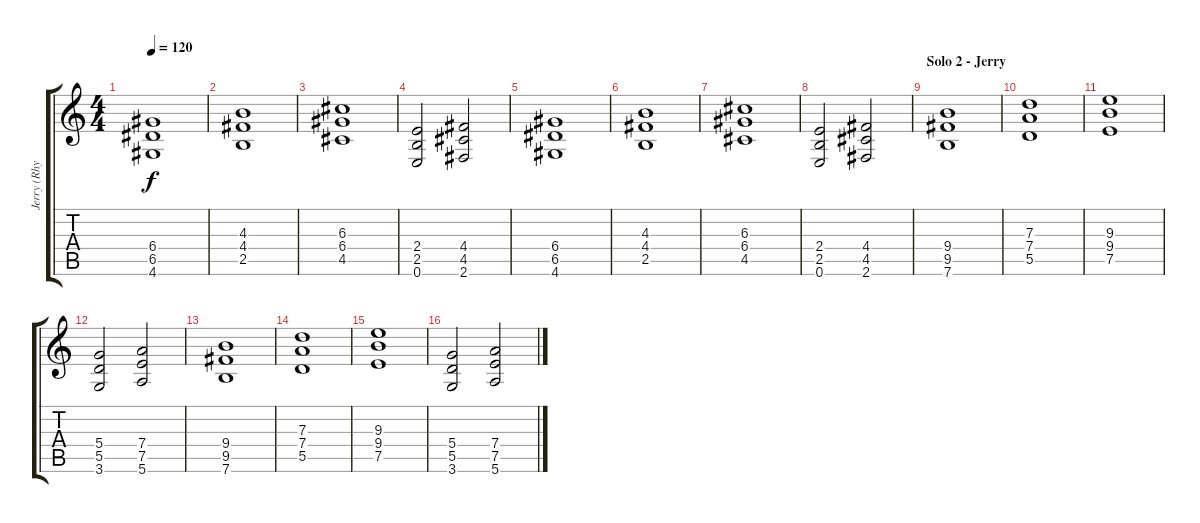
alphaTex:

\track ("Jerry (Rhythm)" "Jerry (Rhy") {instrument distortionguitar}
\staff {score tabs}
\tuning (E4 B3 G3 D3 A2 E2) {hide}
\ts (4 4)
\tempo 120
\clef g2
\ks c
(6.4 6.5 4.6).1{dy f} |
(4.3 4.4 2.5).1 |
(6.3 6.4 4.5).1 |
(2.4 2.5 0.6).2 (4.4 4.5 2.6).2 |
(6.4 6.5 4.6).1 |
(4.3 4.4 2.5).1 |
(6.3 6.4 4.5).1 |
(2.4 2.5 0.6).2 (4.4 4.5 2.6).2 |
\section ("" "Solo 2 - Jerry")
(9.4 9.5 7.6).1 |
(7.3 7.4 5.5).1 |
(9.3 9.4 7.5).1 |
(5.4 5.5 3.6).2 (7.4 7.5 5.6).2 |
(9.4 9.5 7.6).1 |
(7.3 7.4 5.5).1 |
(9.3 9.4 7.5).1 |
(5.4 5.5 3.6).2 (7.4 7.5 5.6).2
